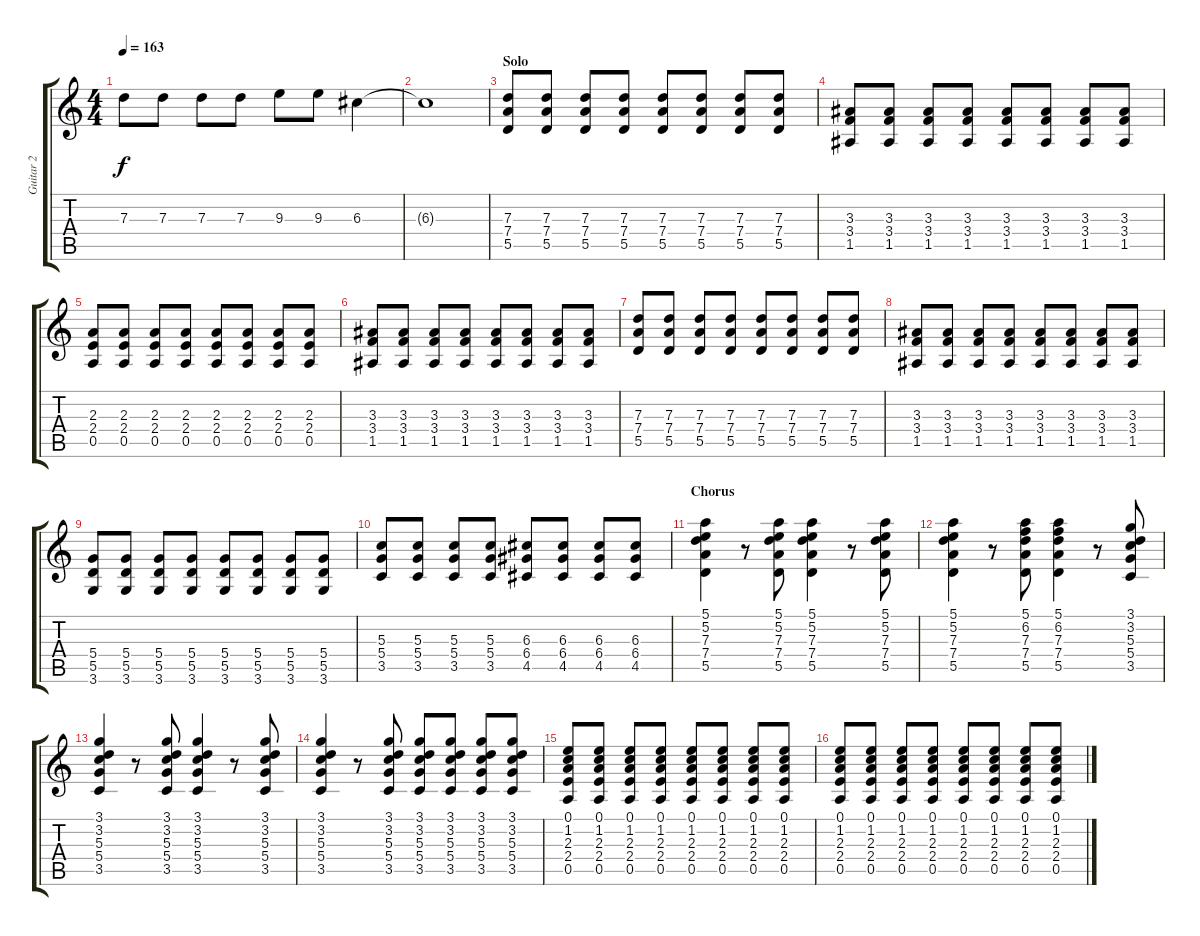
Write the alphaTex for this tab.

\track ("Guitar 2" "Guitar 2") {instrument distortionguitar}
\staff {score tabs}
\tuning (E4 B3 G3 D3 A2 E2) {hide}
\ts (4 4)
\tempo 163
\clef g2
\ks c
7.3.8{dy f} 7.3.8 7.3.8 7.3.8 9.3.8 9.3.8 6.3.4 |
6.3{t}.1 |
\section ("" "Solo")
(7.3 7.4 5.5).8{volume 11} (7.3 7.4 5.5).8 (7.3 7.4 5.5).8 (7.3 7.4 5.5).8 (7.3 7.4 5.5).8 (7.3 7.4 5.5).8 (7.3 7.4 5.5).8 (7.3 7.4 5.5).8 |
(3.3 3.4 1.5).8 (3.3 3.4 1.5).8 (3.3 3.4 1.5).8 (3.3 3.4 1.5).8 (3.3 3.4 1.5).8 (3.3 3.4 1.5).8 (3.3 3.4 1.5).8 (3.3 3.4 1.5).8 |
(2.3 2.4 0.5).8 (2.3 2.4 0.5).8 (2.3 2.4 0.5).8 (2.3 2.4 0.5).8 (2.3 2.4 0.5).8 (2.3 2.4 0.5).8 (2.3 2.4 0.5).8 (2.3 2.4 0.5).8 |
(3.3 3.4 1.5).8 (3.3 3.4 1.5).8 (3.3 3.4 1.5).8 (3.3 3.4 1.5).8 (3.3 3.4 1.5).8 (3.3 3.4 1.5).8 (3.3 3.4 1.5).8 (3.3 3.4 1.5).8 |
(7.3 7.4 5.5).8 (7.3 7.4 5.5).8 (7.3 7.4 5.5).8 (7.3 7.4 5.5).8 (7.3 7.4 5.5).8 (7.3 7.4 5.5).8 (7.3 7.4 5.5).8 (7.3 7.4 5.5).8 |
(3.3 3.4 1.5).8 (3.3 3.4 1.5).8 (3.3 3.4 1.5).8 (3.3 3.4 1.5).8 (3.3 3.4 1.5).8 (3.3 3.4 1.5).8 (3.3 3.4 1.5).8 (3.3 3.4 1.5).8 |
(5.4 5.5 3.6).8 (5.4 5.5 3.6).8 (5.4 5.5 3.6).8 (5.4 5.5 3.6).8 (5.4 5.5 3.6).8 (5.4 5.5 3.6).8 (5.4 5.5 3.6).8 (5.4 5.5 3.6).8 |
(5.3 5.4 3.5).8 (5.3 5.4 3.5).8 (5.3 5.4 3.5).8 (5.3 5.4 3.5).8 (6.3 6.4 4.5).8 (6.3 6.4 4.5).8 (6.3 6.4 4.5).8 (6.3 6.4 4.5).8 |
\section ("" "Chorus")
(5.1 5.2 7.3 7.4 5.5).4{volume 13} r.8 (5.1 5.2 7.3 7.4 5.5).8 (5.1 5.2 7.3 7.4 5.5).4 r.8 (5.1 5.2 7.3 7.4 5.5).8 |
(5.1 5.2 7.3 7.4 5.5).4 r.8 (5.1 6.2 7.3 7.4 5.5).8 (5.1 6.2 7.3 7.4 5.5).4 r.8 (3.1 3.2 5.3 5.4 3.5).8 |
(3.1 3.2 5.3 5.4 3.5).4 r.8 (3.1 3.2 5.3 5.4 3.5).8 (3.1 3.2 5.3 5.4 3.5).4 r.8 (3.1 3.2 5.3 5.4 3.5).8 |
(3.1 3.2 5.3 5.4 3.5).4 r.8 (3.1 3.2 5.3 5.4 3.5).8 (3.1 3.2 5.3 5.4 3.5).8 (3.1 3.2 5.3 5.4 3.5).8 (3.1 3.2 5.3 5.4 3.5).8 (3.1 3.2 5.3 5.4 3.5).8 |
(0.1 1.2 2.3 2.4 0.5).8 (0.1 1.2 2.3 2.4 0.5).8 (0.1 1.2 2.3 2.4 0.5).8 (0.1 1.2 2.3 2.4 0.5).8 (0.1 1.2 2.3 2.4 0.5).8 (0.1 1.2 2.3 2.4 0.5).8 (0.1 1.2 2.3 2.4 0.5).8 (0.1 1.2 2.3 2.4 0.5).8 |
(0.1 1.2 2.3 2.4 0.5).8 (0.1 1.2 2.3 2.4 0.5).8 (0.1 1.2 2.3 2.4 0.5).8 (0.1 1.2 2.3 2.4 0.5).8 (0.1 1.2 2.3 2.4 0.5).8 (0.1 1.2 2.3 2.4 0.5).8 (0.1 1.2 2.3 2.4 0.5).8 (0.1 1.2 2.3 2.4 0.5).8
